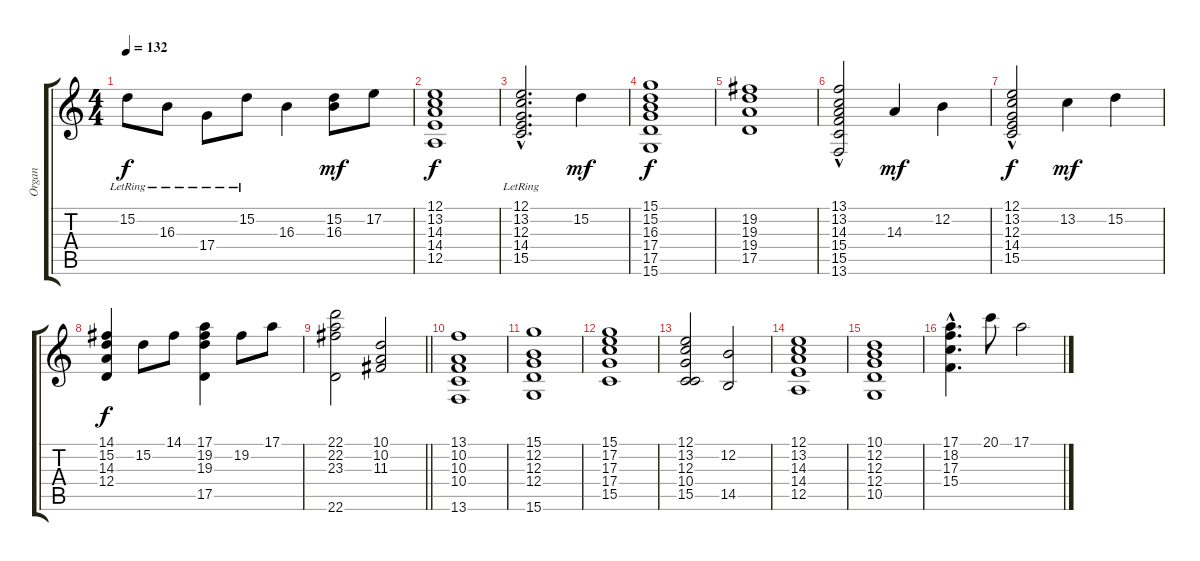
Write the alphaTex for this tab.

\track ("Organ" "Organ") {instrument drawbarorgan}
\staff {score tabs}
\tuning (E4 B3 G3 D3 A2 E2) {hide}
\ts (4 4)
\tempo 132
\clef g2
\ks c
15.2{lr}.8{dy f} 16.3{lr}.8 17.4{lr}.8 15.2{lr}.8 16.3.4 (15.2 16.3).8{dy mf} 17.2.8 |
(12.1 13.2 14.3 14.4 12.5).1{dy f} |
(12.1{lr} 13.2{hac lr} 12.3{hac lr} 14.4{hac lr} 15.5{hac lr}).2{d} 15.2.4{dy mf} |
(15.1 15.2 16.3 17.4 17.5 15.6).1{dy f} |
(19.2 19.3 19.4 17.5).1 |
(13.1{hac} 13.2{hac} 14.3 15.4{hac} 15.5{hac} 13.6{hac}).2 14.3.4{dy mf} 12.2.4 |
(12.1{hac} 13.2 12.3{hac} 14.4{hac} 15.5{hac}).2{dy f} 13.2.4{dy mf} 15.2.4 |
(14.1 15.2 14.3 12.4).4{dy f} 15.2.8 14.1.8 (17.1 19.2 19.3 17.5).4 19.2.8 17.1.8 |
\barLineRight lightlight
(22.1 22.2 23.3 22.6).2 (10.1 10.2 11.3).2 |
(13.1 10.2 10.3 10.4 13.6).1 |
(15.1 12.2 12.3 12.4 15.6).1 |
(15.1 17.2 17.3 17.4 15.5).1 |
(12.1 13.2 12.3 10.4 15.5).2 (12.2 14.5).2 |
(12.1 13.2 14.3 14.4 12.5).1 |
(10.1 12.2 12.3 12.4 10.5).1 |
(17.1{hac} 18.2{hac} 17.3{hac} 15.4{hac}).4{d} 20.1.8 17.1.2
